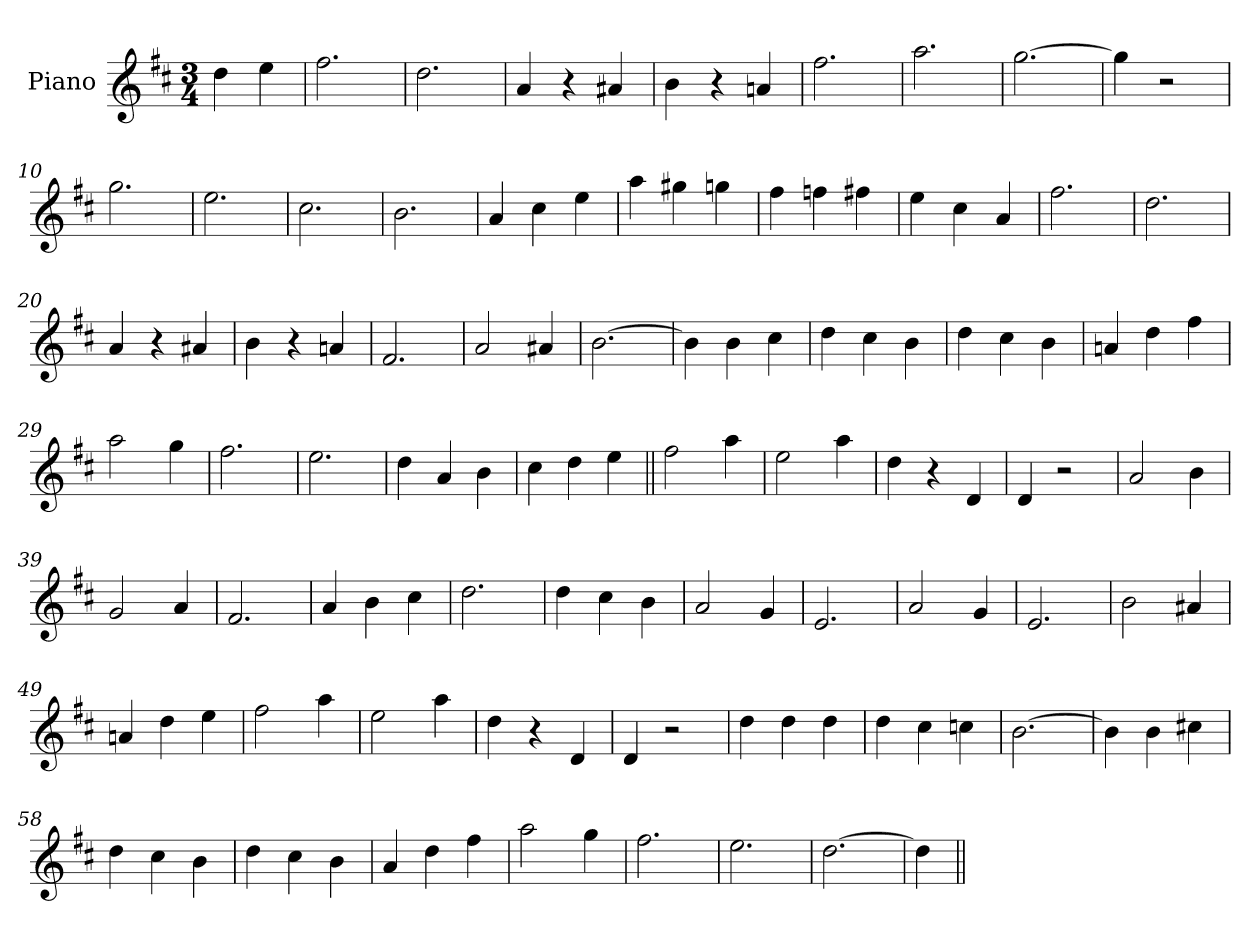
**kern
*part1
*staff1
*I"Piano
*I'Pno
*clefG2
*k[f#c#]
*D:
*M3/4
=1
4dd\
4ee\
=2
2.ff#\
=3
2.dd\
=4
4a/
4r
4a#X/
=5
4b\
4r
4an/
=6
2.ff#\
=7
2.aa\
=8
[2.gg\
=9
4gg\]
2r
=10
2.gg\
=11
2.ee\
=12
2.cc#\
=13
2.b\
=14
4a/
4cc#\
4ee\
!!LO:LB:g=z
=15
4aa\
4gg#X\
4ggn\
=16
4ff#\
4ffn\
4ff#X\
=17
4ee\
4cc#\
4a/
=18
2.ff#\
=19
2.dd\
=20
4a/
4r
4a#X/
=21
4b\
4r
4an/
=22
2.f#/
=23
2a/
4a#X/
=24
[2.b\
=25
4b\]
4b\
4cc#\
=26
4dd\
4cc#\
4b\
=27
4dd\
4cc#\
4b\
!!LO:LB:g=z
=28
4an/
4dd\
4ff#\
=29
2aa\
4gg\
=30
2.ff#\
=31
2.ee\
=32
4dd\
4a/
4b\
=33
4cc#\
4dd\
4ee\
=34||
2ff#\
4aa\
=35
2ee\
4aa\
=36
4dd\
4r
4d/
=37
4d/
2r
=38
2a/
4b\
=39
2g/
4a/
=40
2.f#/
!!LO:LB:g=z
=41
4a/
4b\
4cc#\
=42
2.dd\
=43
4dd\
4cc#\
4b\
=44
2a/
4g/
=45
2.e/
=46
2a/
4g/
=47
2.e/
=48
2b\
4a#X/
=49
4an/
4dd\
4ee\
=50
2ff#\
4aa\
=51
2ee\
4aa\
=52
4dd\
4r
4d/
=53
4d/
2r
!!LO:LB:g=z
=54
4dd\
4dd\
4dd\
=55
4dd\
4cc#\
4ccn\
=56
[2.b\
=57
4b\]
4b\
4cc#X\
=58
4dd\
4cc#\
4b\
=59
4dd\
4cc#\
4b\
=60
4a/
4dd\
4ff#\
=61
2aa\
4gg\
=62
2.ff#\
=63
2.ee\
=64
[2.dd\
=65
4dd\]
=||
*-
